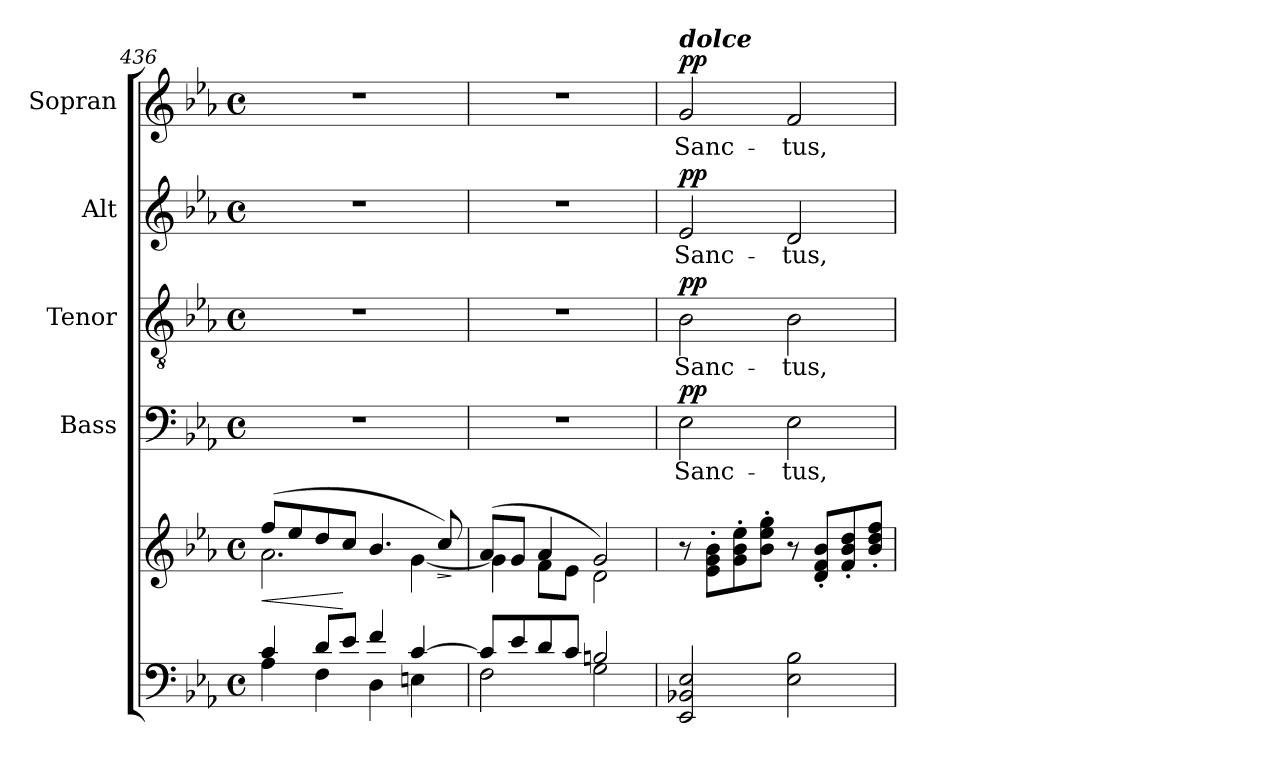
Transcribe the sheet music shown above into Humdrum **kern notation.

**kern	**kern	**dynam	**kern	**text	**dynam	**kern	**text	**dynam	**kern	**text	**dynam	**kern	**text	**dynam
*part5	*part5	*part5	*part4	*part4	*part4	*part3	*part3	*part3	*part2	*part2	*part2	*part1	*part1	*part1
*staff6	*staff5	*staff5/6	*staff4	*staff4	*staff4	*staff3	*staff3	*staff3	*staff2	*staff2	*staff2	*staff1	*staff1	*staff1
*	*	*	*I"Bass	*	*	*I"Tenor	*	*	*I"Alt	*	*	*I"Sopran	*	*
*	*	*	*I'B.	*	*	*I'T.	*	*	*I'A.	*	*	*I'S.	*	*
*clefF4	*clefG2	*	*clefF4	*	*	*clefGv2	*	*	*clefG2	*	*	*clefG2	*	*
*k[b-e-a-]	*k[b-e-a-]	*	*k[b-e-a-]	*	*	*k[b-e-a-]	*	*	*k[b-e-a-]	*	*	*k[b-e-a-]	*	*
*E-:	*E-:	*	*E-:	*	*	*E-:	*	*	*E-:	*	*	*E-:	*	*
*M4/4	*M4/4	*	*M4/4	*	*	*M4/4	*	*	*M4/4	*	*	*M4/4	*	*
*met(c)	*met(c)	*	*met(c)	*	*	*met(c)	*	*	*met(c)	*	*	*met(c)	*	*
=436	=436	=436	=436	=436	=436	=436	=436	=436	=436	=436	=436	=436	=436	=436
*^	*	*	*	*	*	*	*	*	*	*	*	*	*	*
!	!	!	!LO:HP:b	!	!	!	!	!	!	!	!	!	!	!	!
*	*	*^	*	*	*	*	*	*	*	*	*	*	*	*	*
4c/	4A-\	(>8ff/L	2.a-\	<	1r	.	.	1r	.	.	1r	.	.	1r	.	.
.	.	8ee-/	.	.	.	.	.	.	.	.	.	.	.	.	.	.
8d/L	4F\	8dd/	.	.	.	.	.	.	.	.	.	.	.	.	.	.
8e-/J	.	8cc/J	.	[	.	.	.	.	.	.	.	.	.	.	.	.
4f/	4D\	4.b-/	.	.	.	.	.	.	.	.	.	.	.	.	.	.
[>4c/	4En\	.	[<4g\	.	.	.	.	.	.	.	.	.	.	.	.	.
!	!	!	!	!LO:HP:b	!	!	!	!	!	!	!	!	!	!	!	!
.	.	8cc/)	.	>	.	.	.	.	.	.	.	.	.	.	.	.
*v	*v	*	*	*	*	*	*	*	*	*	*	*	*	*	*	*
*	*v	*v	*	*	*	*	*	*	*	*	*	*	*	*	*
.	.	]	.	.	.	.	.	.	.	.	.	.	.	.
=437	=437	=437	=437	=437	=437	=437	=437	=437	=437	=437	=437	=437	=437	=437
*^	*^	*	*	*	*	*	*	*	*	*	*	*	*	*
8c/L]	2F\	(>8a-/L	4g\]	.	1r	.	.	1r	.	.	1r	.	.	1r	.	.
8e-/	.	8g/J	.	.	.	.	.	.	.	.	.	.	.	.	.	.
8d/	.	4a-/	8f\L	.	.	.	.	.	.	.	.	.	.	.	.	.
8c/J	.	.	8e-\J	.	.	.	.	.	.	.	.	.	.	.	.	.
2Bn/	2G\	2g/)	2d\	.	.	.	.	.	.	.	.	.	.	.	.	.
=438	=438	=438	=438	=438	=438	=438	=438	=438	=438	=438	=438	=438	=438	=438	=438	=438
!	!	!	!	!	!	!	!	!	!	!	!	!	!	!LO:TX:a:Bi:t=dolce	!	!
!	!	!	!	!	!	!LO:LY:b	!LO:DY:a	!	!LO:LY:b	!LO:DY:a	!	!LO:LY:b	!LO:DY:a	!	!LO:LY:b	!LO:DY:a
*v	*v	*	*	*	*	*	*	*	*	*	*	*	*	*	*	*
*	*v	*v	*	*	*	*	*	*	*	*	*	*	*	*	*
2EE-/ 2BB-X/ 2E-/	8r	.	2E-\	Sanc-	pp	2B-\	Sanc-	pp	2e-/	Sanc-	pp	2g/	Sanc-	pp
.	8e-\'> 8g\'> 8b-\'>L	.	.	.	.	.	.	.	.	.	.	.	.	.
.	8g\'> 8b-\'> 8ee-\'>	.	.	.	.	.	.	.	.	.	.	.	.	.
.	8b-\'> 8ee-\'> 8gg\'>J	.	.	.	.	.	.	.	.	.	.	.	.	.
!	!	!	!	!LO:LY:b	!	!	!LO:LY:b	!	!	!LO:LY:b	!	!	!LO:LY:b	!
2E-\ 2B-\	8r	.	2E-\	-tus,	.	2B-\	-tus,	.	2d/	-tus,	.	2f/	-tus,	.
.	8d/'< 8f/'< 8b-/'<L	.	.	.	.	.	.	.	.	.	.	.	.	.
.	8f/'< 8b-/'< 8dd/'<	.	.	.	.	.	.	.	.	.	.	.	.	.
.	8b-/'< 8dd/'< 8ff/'<J	.	.	.	.	.	.	.	.	.	.	.	.	.
=	=	=	=	=	=	=	=	=	=	=	=	=	=	=
*-	*-	*-	*-	*-	*-	*-	*-	*-	*-	*-	*-	*-	*-	*-
